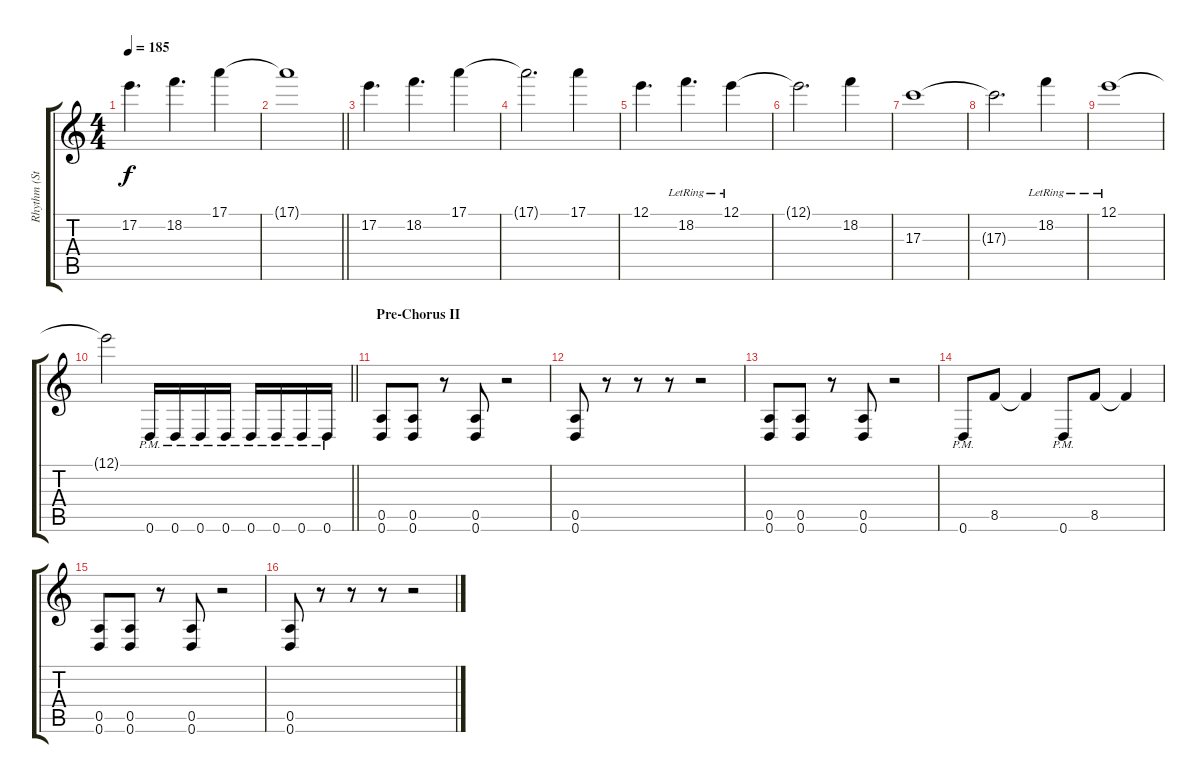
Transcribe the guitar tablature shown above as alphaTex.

\track ("Rhythm (Standard Tuning)" "Rhythm (St") {mute instrument overdrivenguitar}
\staff {score tabs}
\tuning (E4 B3 G3 D3 A2 D2) {hide}
\ts (4 4)
\tempo 185
\clef g2
\ks c
17.2.4{d dy f} 18.2.4{d} 17.1.4 |
\barLineRight lightlight
17.1{t}.1 |
17.2.4{d} 18.2.4{d} 17.1.4 |
17.1{t}.2{d} 17.1.4 |
12.1.4{d} 18.2{lr}.4{d} 12.1{lr}.4 |
12.1{t}.2{d} 18.2.4 |
17.3.1 |
17.3{t}.2{d} 18.2{lr}.4 |
12.1{lr}.1 |
\barLineRight lightlight
12.1{t}.2 0.6{pm}.16 0.6{pm}.16 0.6{pm}.16 0.6{pm}.16 0.6{pm}.16 0.6{pm}.16 0.6{pm}.16 0.6{pm}.16 |
\section ("" "Pre-Chorus II")
(0.5 0.6).8 (0.5 0.6).8 r.8 (0.5 0.6).8 r.2 |
(0.5 0.6).8 r.8 r.8 r.8 r.2 |
(0.5 0.6).8 (0.5 0.6).8 r.8 (0.5 0.6).8 r.2 |
0.6{pm}.8 8.5.8 8.5{t}.4 0.6{pm}.8 8.5.8 8.5{t}.4 |
(0.5 0.6).8 (0.5 0.6).8 r.8 (0.5 0.6).8 r.2 |
(0.5 0.6).8 r.8 r.8 r.8 r.2
